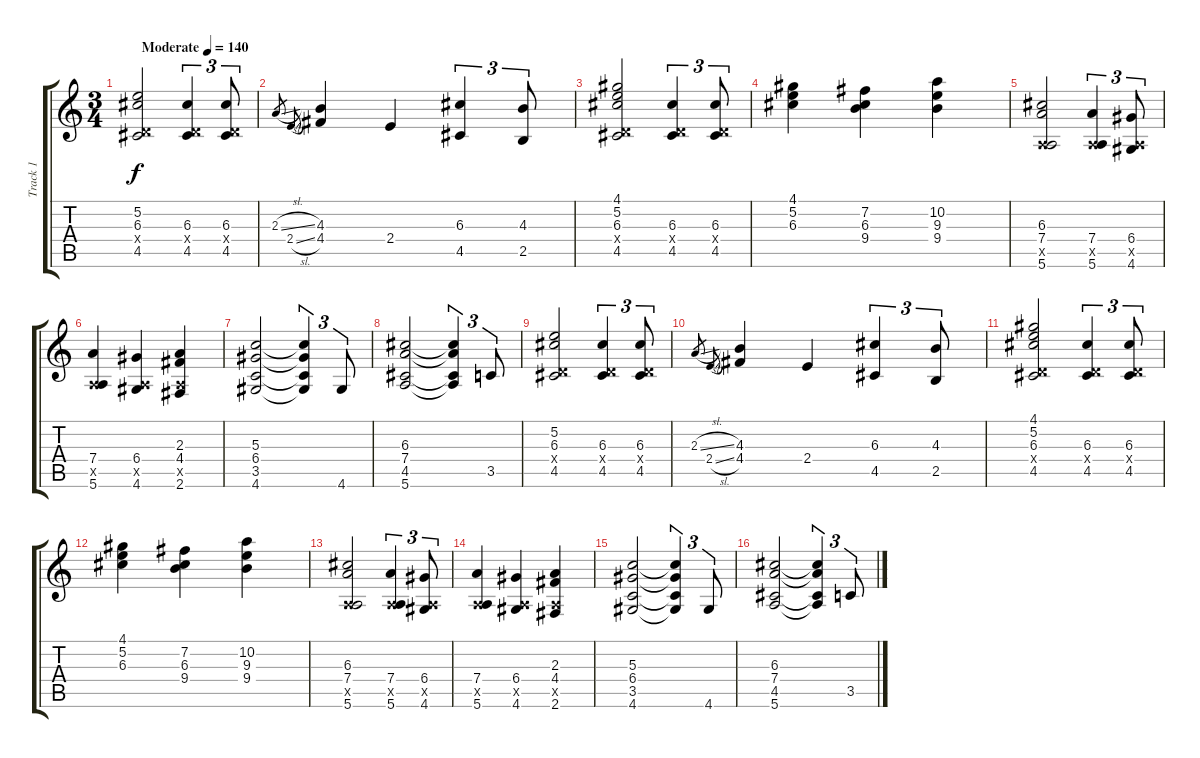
\track ("Track 1" "Track 1") {instrument electricguitarjazz}
\staff {score tabs}
\tuning (E4 B3 G3 D3 A2 E2) {hide}
\ts (3 4)
\tempo (140 "Moderate")
\clef g2
\ks c
(5.2 6.3 0.4{x} 4.5).2{dy f instrument electricguitarjazz} (6.3 0.4{x} 4.5).4{tu (3 2)} (6.3 0.4{x} 4.5).8{tu (3 2)} |
2.3{sl}.16{gr} 2.4{sl}.16{gr onbeat} (4.3 4.4).4 2.4.4 (6.3 4.5).4{tu (3 2)} (4.3 2.5).8{tu (3 2)} |
(4.1 5.2 6.3 0.4{x} 4.5).2 (6.3 0.4{x} 4.5).4{tu (3 2)} (6.3 0.4{x} 4.5).8{tu (3 2)} |
(4.1 5.2 6.3).4 (7.2 6.3 9.4).4 (10.2 9.3 9.4).4 |
(6.3 7.4 0.5{x} 5.6).2 (7.4 0.5{x} 5.6).4{tu (3 2)} (6.4 0.5{x} 4.6).8{tu (3 2)} |
(7.4 0.5{x} 5.6).4 (6.4 0.5{x} 4.6).4 (2.3 4.4 0.5{x} 2.6).4 |
(5.3 6.4 3.5 4.6).2 (5.3{t} 6.4{t} 3.5{t} 4.6{t}).4{tu (3 2)} 4.6.8{tu (3 2)} |
(6.3 7.4 4.5 5.6).2 (6.3{t} 7.4{t} 4.5{t} 5.6{t}).4{tu (3 2)} 3.5.8{tu (3 2)} |
(5.2 6.3 0.4{x} 4.5).2 (6.3 0.4{x} 4.5).4{tu (3 2)} (6.3 0.4{x} 4.5).8{tu (3 2)} |
2.3{sl}.16{gr} 2.4{sl}.16{gr onbeat} (4.3 4.4).4 2.4.4 (6.3 4.5).4{tu (3 2)} (4.3 2.5).8{tu (3 2)} |
(4.1 5.2 6.3 0.4{x} 4.5).2 (6.3 0.4{x} 4.5).4{tu (3 2)} (6.3 0.4{x} 4.5).8{tu (3 2)} |
(4.1 5.2 6.3).4 (7.2 6.3 9.4).4 (10.2 9.3 9.4).4 |
(6.3 7.4 0.5{x} 5.6).2 (7.4 0.5{x} 5.6).4{tu (3 2)} (6.4 0.5{x} 4.6).8{tu (3 2)} |
(7.4 0.5{x} 5.6).4 (6.4 0.5{x} 4.6).4 (2.3 4.4 0.5{x} 2.6).4 |
(5.3 6.4 3.5 4.6).2 (5.3{t} 6.4{t} 3.5{t} 4.6{t}).4{tu (3 2)} 4.6.8{tu (3 2)} |
(6.3 7.4 4.5 5.6).2 (6.3{t} 7.4{t} 4.5{t} 5.6{t}).4{tu (3 2)} 3.5.8{tu (3 2)}
